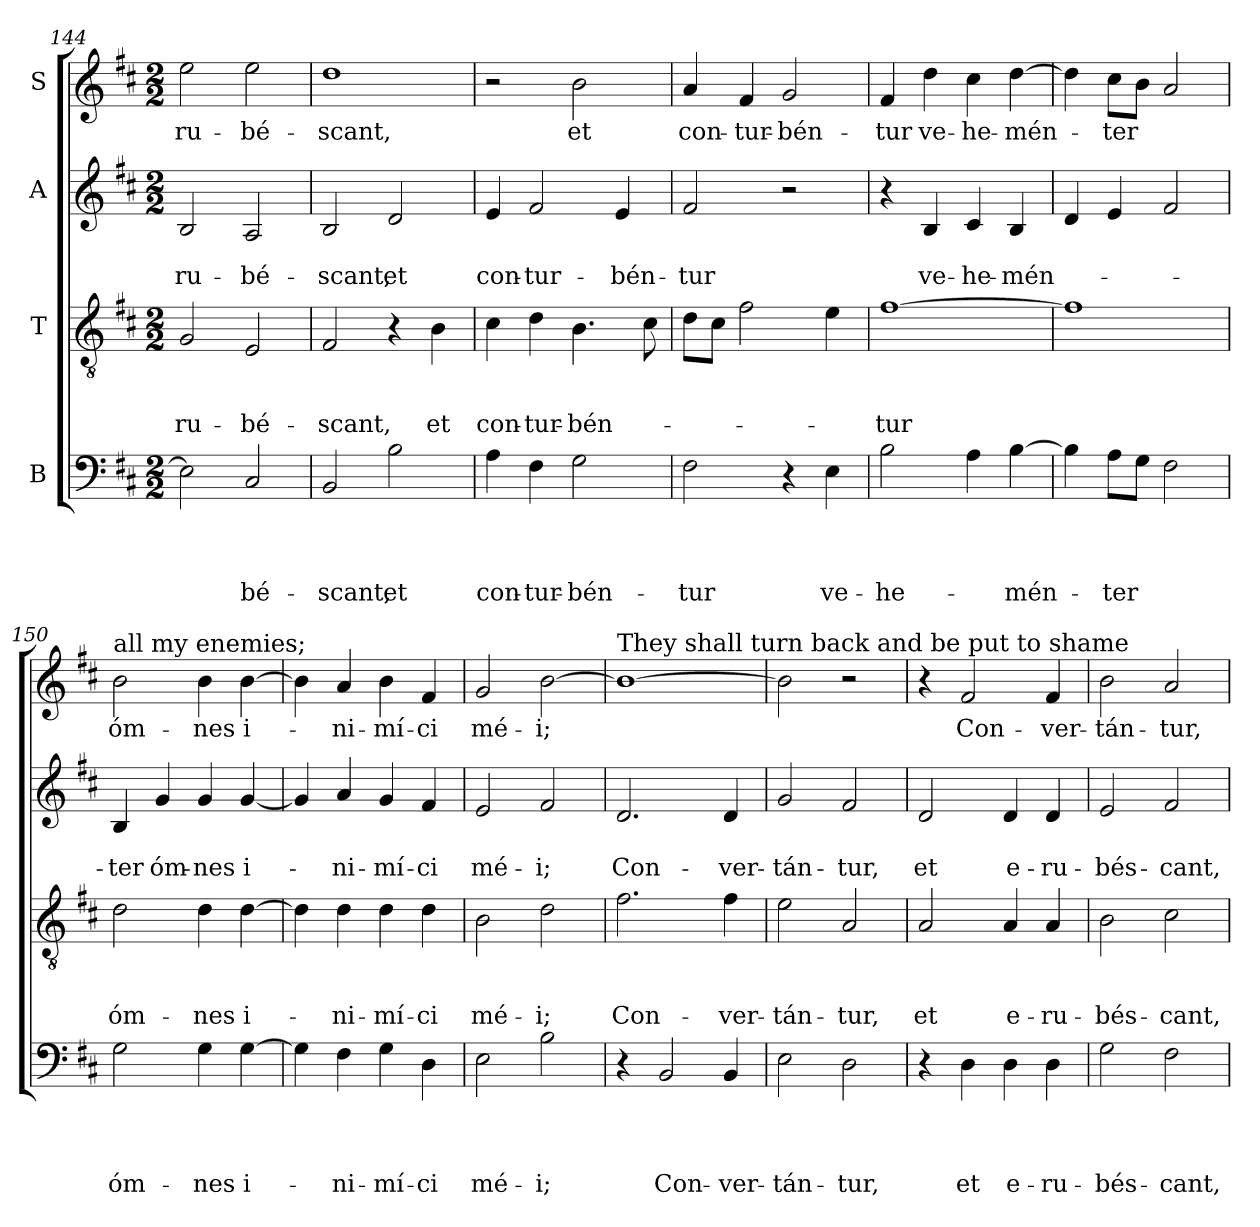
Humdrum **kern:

**kern	**text	**text	**text	**text	**kern	**text	**text	**text	**kern	**text	**text	**kern	**text
*part4	*part4	*part4	*part4	*part4	*part3	*part3	*part3	*part3	*part2	*part2	*part2	*part1	*part1
*staff4	*staff4	*staff4	*staff4	*staff4	*staff3	*staff3	*staff3	*staff3	*staff2	*staff2	*staff2	*staff1	*staff1
*I"B	*	*	*	*	*I"T	*	*	*	*I"A	*	*	*I"S	*
*clefF4	*	*	*	*	*clefGv2	*	*	*	*clefG2	*	*	*clefG2	*
*k[f#c#]	*	*	*	*	*k[f#c#]	*	*	*	*k[f#c#]	*	*	*k[f#c#]	*
*D:	*	*	*	*	*D:	*	*	*	*D:	*	*	*D:	*
*M2/2	*	*	*	*	*M2/2	*	*	*	*M2/2	*	*	*M2/2	*
=144	=144	=144	=144	=144	=144	=144	=144	=144	=144	=144	=144	=144	=144
!	!	!	!	!	!	!	!	!LO:LY:b	!	!	!LO:LY:b	!	!LO:LY:b
2E\]	.	.	.	.	2G/	.	.	-ru-	2B/	.	-ru-	2ee\	-ru-
!	!	!	!	!LO:LY:b	!	!	!	!LO:LY:b	!	!	!LO:LY:b	!	!LO:LY:b
2C#/	.	.	.	-bé-	2E/	.	.	-bé-	2A/	.	-bé-	2ee\	-bé-
=145	=145	=145	=145	=145	=145	=145	=145	=145	=145	=145	=145	=145	=145
!	!	!	!	!LO:LY:b	!	!	!	!LO:LY:b	!	!	!LO:LY:b	!	!LO:LY:b
2BB/	.	.	.	-scant,	2F#/	.	.	-scant,	2B/	.	-scant,	1dd	-scant,
!	!	!	!	!LO:LY:b	!	!	!	!	!	!	!LO:LY:b	!	!
2B\	.	.	.	et	4r	.	.	.	2d/	.	et	.	.
!	!	!	!	!	!	!	!	!LO:LY:b	!	!	!	!	!
.	.	.	.	.	4B\	.	.	et	.	.	.	.	.
!!LO:PB:g=z
=146	=146	=146	=146	=146	=146	=146	=146	=146	=146	=146	=146	=146	=146
!	!	!	!	!LO:LY:b	!	!	!	!LO:LY:b	!	!	!LO:LY:b	!	!
4A\	.	.	.	con-	4c#\	.	.	con-	4e/	.	con-	2r	.
!	!	!	!	!LO:LY:b	!	!	!	!LO:LY:b	!	!	!LO:LY:b	!	!
4F#\	.	.	.	-tur-	4d\	.	.	-tur-	2f#/	.	-tur-	.	.
!	!	!	!	!LO:LY:b	!	!	!	!LO:LY:b	!	!	!	!	!LO:LY:b
2G\	.	.	.	-bén-	4.B\	.	.	-bén-	.	.	.	2b\	et
!	!	!	!	!	!	!	!	!	!	!	!LO:LY:b	!	!
.	.	.	.	.	.	.	.	.	4e/	.	-bén-	.	.
.	.	.	.	.	8c#\	.	.	.	.	.	.	.	.
=147	=147	=147	=147	=147	=147	=147	=147	=147	=147	=147	=147	=147	=147
!	!	!	!	!LO:LY:b	!	!	!	!	!	!	!LO:LY:b	!	!LO:LY:b
2F#\	.	.	.	-tur	8d\L	.	.	.	2f#/	.	-tur	4a/	con-
.	.	.	.	.	8c#\J	.	.	.	.	.	.	.	.
!	!	!	!	!	!	!	!	!	!	!	!	!	!LO:LY:b
.	.	.	.	.	2f#\	.	.	.	.	.	.	4f#/	-tur-
!	!	!	!	!	!	!	!	!	!	!	!	!	!LO:LY:b
4r	.	.	.	.	.	.	.	.	2r	.	.	2g/	-bén-
!	!	!	!	!LO:LY:b	!	!	!	!	!	!	!	!	!
4E\	.	.	.	ve-	4e\	.	.	.	.	.	.	.	.
=148	=148	=148	=148	=148	=148	=148	=148	=148	=148	=148	=148	=148	=148
!	!	!	!	!LO:LY:b	!	!	!	!LO:LY:b	!	!	!	!	!LO:LY:b
2B\	.	.	.	-he-	[1f#	.	.	-tur	4r	.	.	4f#/	-tur
!	!	!	!	!	!	!	!	!	!	!	!LO:LY:b	!	!LO:LY:b
.	.	.	.	.	.	.	.	.	4B/	.	ve-	4dd\	ve-
!	!	!	!	!	!	!	!	!	!	!	!LO:LY:b	!	!LO:LY:b
4A\	.	.	.	.	.	.	.	.	4c#/	.	-he-	4cc#\	-he-
!	!	!	!	!LO:LY:b	!	!	!	!	!	!	!LO:LY:b	!	!LO:LY:b
[4B\	.	.	.	-mén-	.	.	.	.	4B/	.	-mén-	[4dd\	-mén-
=149	=149	=149	=149	=149	=149	=149	=149	=149	=149	=149	=149	=149	=149
4B\]	.	.	.	.	1f#]	.	.	.	4d/	.	.	4dd\]	.
!	!	!	!	!LO:LY:b	!	!	!	!	!	!	!	!	!LO:LY:b
8A\L	.	.	.	-ter	.	.	.	.	4e/	.	.	8cc#\L	-ter
8G\J	.	.	.	.	.	.	.	.	.	.	.	8b\J	.
2F#\	.	.	.	.	.	.	.	.	2f#/	.	.	2a/	.
=150	=150	=150	=150	=150	=150	=150	=150	=150	=150	=150	=150	=150	=150
!	!	!	!	!	!	!	!	!	!	!	!	!LO:TX:a:t=all my enemies;	!
!	!	!	!	!LO:LY:b	!	!	!	!LO:LY:b	!	!	!LO:LY:b	!	!LO:LY:b
2G\	.	.	.	óm-	2d\	.	.	óm-	4B/	.	-ter	2b\	óm-
!	!	!	!	!	!	!	!	!	!	!	!LO:LY:b	!	!
.	.	.	.	.	.	.	.	.	4g/	.	óm-	.	.
!	!	!	!	!LO:LY:b	!	!	!	!LO:LY:b	!	!	!LO:LY:b	!	!LO:LY:b
4G\	.	.	.	-nes	4d\	.	.	-nes	4g/	.	-nes	4b\	-nes
!	!	!	!	!LO:LY:b	!	!	!	!LO:LY:b	!	!	!LO:LY:b	!	!LO:LY:b
[4G\	.	.	.	i-	[4d\	.	.	i-	[4g/	.	i-	[4b\	i-
=151	=151	=151	=151	=151	=151	=151	=151	=151	=151	=151	=151	=151	=151
4G\]	.	.	.	.	4d\]	.	.	.	4g/]	.	.	4b\]	.
!	!	!	!	!LO:LY:b	!	!	!	!LO:LY:b	!	!	!LO:LY:b	!	!LO:LY:b
4F#\	.	.	.	-ni-	4d\	.	.	-ni-	4a/	.	-ni-	4a/	-ni-
!	!	!	!	!LO:LY:b	!	!	!	!LO:LY:b	!	!	!LO:LY:b	!	!LO:LY:b
4G\	.	.	.	-mí-	4d\	.	.	-mí-	4g/	.	-mí-	4b\	-mí-
!	!	!	!	!LO:LY:b	!	!	!	!LO:LY:b	!	!	!LO:LY:b	!	!LO:LY:b
4D\	.	.	.	-ci	4d\	.	.	-ci	4f#/	.	-ci	4f#/	-ci
!!LO:LB:g=z
=152	=152	=152	=152	=152	=152	=152	=152	=152	=152	=152	=152	=152	=152
!	!	!	!	!LO:LY:b	!	!	!	!LO:LY:b	!	!	!LO:LY:b	!	!LO:LY:b
2E\	.	.	.	mé-	2B\	.	.	mé-	2e/	.	mé-	2g/	mé-
!	!	!	!	!LO:LY:b	!	!	!	!LO:LY:b	!	!	!LO:LY:b	!	!LO:LY:b
2B\	.	.	.	-i;	2d\	.	.	-i;	2f#/	.	-i;	[2b\	-i;
=153	=153	=153	=153	=153	=153	=153	=153	=153	=153	=153	=153	=153	=153
!	!	!	!	!	!	!	!	!	!	!	!	!LO:TX:a:t=They shall turn back and be put to shame	!
!	!	!	!	!	!	!	!	!LO:LY:b	!	!	!LO:LY:b	!	!
4r	.	.	.	.	2.f#\	.	.	Con-	2.d/	.	Con-	1b_	.
!	!	!	!	!LO:LY:b	!	!	!	!	!	!	!	!	!
2BB/	.	.	.	Con-	.	.	.	.	.	.	.	.	.
!	!	!	!	!LO:LY:b	!	!	!	!LO:LY:b	!	!	!LO:LY:b	!	!
4BB/	.	.	.	-ver-	4f#\	.	.	-ver-	4d/	.	-ver-	.	.
=154	=154	=154	=154	=154	=154	=154	=154	=154	=154	=154	=154	=154	=154
!	!	!	!	!LO:LY:b	!	!	!	!LO:LY:b	!	!	!LO:LY:b	!	!
2E\	.	.	.	-tán-	2e\	.	.	-tán-	2g/	.	-tán-	2b\]	.
!	!	!	!	!LO:LY:b	!	!	!	!LO:LY:b	!	!	!LO:LY:b	!	!
2D\	.	.	.	-tur,	2A/	.	.	-tur,	2f#/	.	-tur,	2r	.
=155	=155	=155	=155	=155	=155	=155	=155	=155	=155	=155	=155	=155	=155
!	!	!	!	!	!	!	!	!LO:LY:b	!	!	!LO:LY:b	!	!
4r	.	.	.	.	2A/	.	.	et	2d/	.	et	4r	.
!	!	!	!	!LO:LY:b	!	!	!	!	!	!	!	!	!LO:LY:b
4D\	.	.	.	et	.	.	.	.	.	.	.	2f#/	Con-
!	!	!	!	!LO:LY:b	!	!	!	!LO:LY:b	!	!	!LO:LY:b	!	!
4D\	.	.	.	e-	4A/	.	.	e-	4d/	.	e-	.	.
!	!	!	!	!LO:LY:b	!	!	!	!LO:LY:b	!	!	!LO:LY:b	!	!LO:LY:b
4D\	.	.	.	-ru-	4A/	.	.	-ru-	4d/	.	-ru-	4f#/	-ver-
=156	=156	=156	=156	=156	=156	=156	=156	=156	=156	=156	=156	=156	=156
!	!	!	!	!LO:LY:b	!	!	!	!LO:LY:b	!	!	!LO:LY:b	!	!LO:LY:b
2G\	.	.	.	-bés-	2B\	.	.	-bés-	2e/	.	-bés-	2b\	-tán-
!	!	!	!	!LO:LY:b	!	!	!	!LO:LY:b	!	!	!LO:LY:b	!	!LO:LY:b
2F#\	.	.	.	-cant,	2c#\	.	.	-cant,	2f#/	.	-cant,	2a/	-tur,
=	=	=	=	=	=	=	=	=	=	=	=	=	=
*-	*-	*-	*-	*-	*-	*-	*-	*-	*-	*-	*-	*-	*-
